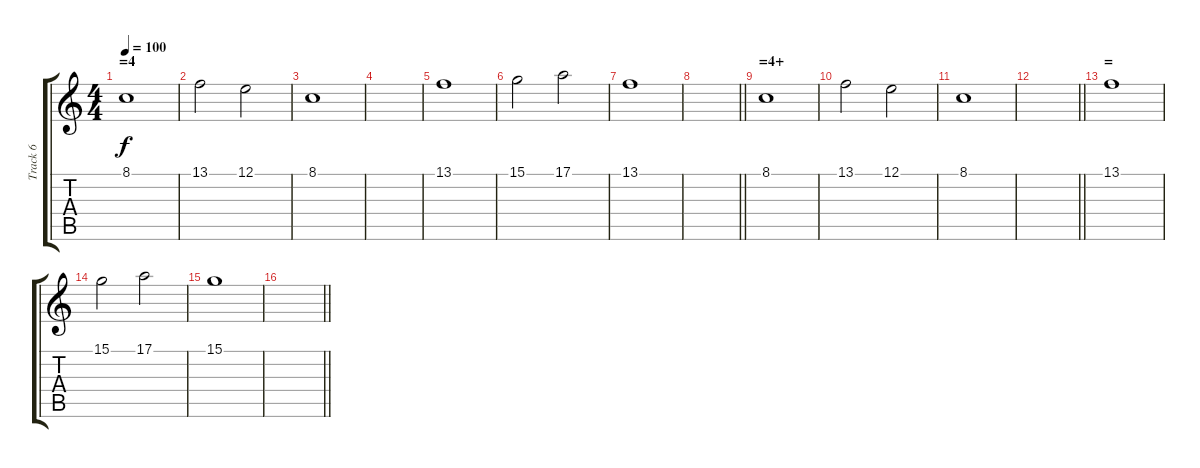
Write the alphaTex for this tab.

\track ("Track 6" "Track 6") {instrument fx3crystal}
\staff {score tabs}
\tuning (E4 B3 G3 D3 A2 E2) {hide}
\ts (4 4)
\section ("" "=4")
\tempo 100
\clef g2
\ks c
8.1.1{dy f} |
13.1.2 12.1.2 |
8.1.1 |
|
13.1.1 |
15.1.2 17.1.2 |
13.1.1 |
\barLineRight lightlight
|
\section ("" "=4+")
8.1.1 |
13.1.2 12.1.2 |
8.1.1 |
\barLineRight lightlight
|
\section ("" "=")
13.1.1 |
15.1.2 17.1.2 |
15.1.1 |
\barLineRight lightlight
